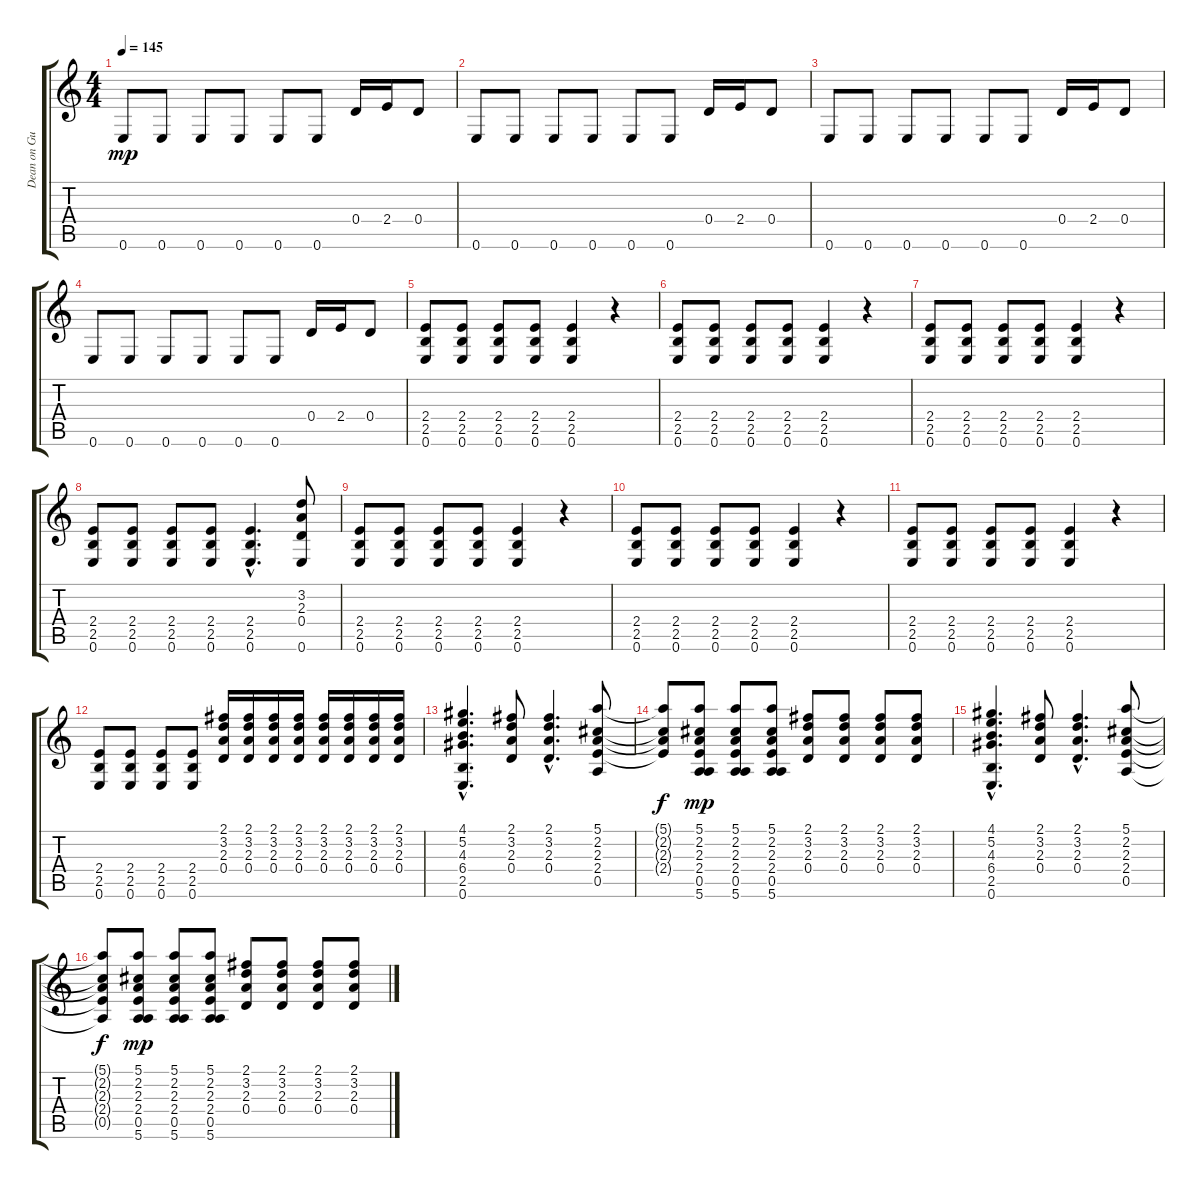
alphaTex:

\track ("Dean on Guitar" "Dean on Gu") {instrument distortionguitar}
\staff {score tabs}
\tuning (E4 B3 G3 D3 A2 E2) {hide}
\ts (4 4)
\tempo 145
\clef g2
\ks c
0.6.8{dy mp instrument distortionguitar} 0.6.8 0.6.8 0.6.8 0.6.8 0.6.8 0.4.16 2.4.16 0.4.8 |
0.6.8 0.6.8 0.6.8 0.6.8 0.6.8 0.6.8 0.4.16 2.4.16 0.4.8 |
0.6.8 0.6.8 0.6.8 0.6.8 0.6.8 0.6.8 0.4.16 2.4.16 0.4.8 |
0.6.8 0.6.8 0.6.8 0.6.8 0.6.8 0.6.8 0.4.16 2.4.16 0.4.8 |
(2.4 2.5 0.6).8 (2.4 2.5 0.6).8 (2.4 2.5 0.6).8 (2.4 2.5 0.6).8 (2.4 2.5 0.6).4 r.4 |
(2.4 2.5 0.6).8 (2.4 2.5 0.6).8 (2.4 2.5 0.6).8 (2.4 2.5 0.6).8 (2.4 2.5 0.6).4 r.4 |
(2.4 2.5 0.6).8 (2.4 2.5 0.6).8 (2.4 2.5 0.6).8 (2.4 2.5 0.6).8 (2.4 2.5 0.6).4 r.4 |
(2.4 2.5 0.6).8 (2.4 2.5 0.6).8 (2.4 2.5 0.6).8 (2.4 2.5 0.6).8 (2.4{hac} 2.5{hac} 0.6{hac}).4{d} (3.2 2.3 0.4 0.6).8 |
(2.4 2.5 0.6).8 (2.4 2.5 0.6).8 (2.4 2.5 0.6).8 (2.4 2.5 0.6).8 (2.4 2.5 0.6).4 r.4 |
(2.4 2.5 0.6).8 (2.4 2.5 0.6).8 (2.4 2.5 0.6).8 (2.4 2.5 0.6).8 (2.4 2.5 0.6).4 r.4 |
(2.4 2.5 0.6).8 (2.4 2.5 0.6).8 (2.4 2.5 0.6).8 (2.4 2.5 0.6).8 (2.4 2.5 0.6).4 r.4 |
(2.4 2.5 0.6).8 (2.4 2.5 0.6).8 (2.4 2.5 0.6).8 (2.4 2.5 0.6).8 (2.1 3.2 2.3 0.4).16 (2.1 3.2 2.3 0.4).16 (2.1 3.2 2.3 0.4).16 (2.1 3.2 2.3 0.4).16 (2.1 3.2 2.3 0.4).16 (2.1 3.2 2.3 0.4).16 (2.1 3.2 2.3 0.4).16 (2.1 3.2 2.3 0.4).16 |
(4.1{hac} 5.2{hac} 4.3{hac} 6.4{hac} 2.5 0.6).4{d} (2.1 3.2 2.3 0.4).8 (2.1{hac} 3.2{hac} 2.3{hac} 0.4{hac}).4{d} (5.1 2.2 2.3 2.4 0.5).8 |
(5.1{t} 2.2{t} 2.3{t} 2.4{t}).8{dy f} (5.1 2.2 2.3 2.4 0.5 5.6).8{dy mp} (5.1 2.2 2.3 2.4 0.5 5.6).8 (5.1 2.2 2.3 2.4 0.5 5.6).8 (2.1 3.2 2.3 0.4).8 (2.1 3.2 2.3 0.4).8 (2.1 3.2 2.3 0.4).8 (2.1 3.2 2.3 0.4).8 |
(4.1{hac} 5.2{hac} 4.3{hac} 6.4{hac} 2.5{hac} 0.6{hac}).4{d} (2.1 3.2 2.3 0.4).8 (2.1{hac} 3.2{hac} 2.3{hac} 0.4{hac}).4{d} (5.1 2.2 2.3 2.4 0.5).8 |
(5.1{t} 2.2{t} 2.3{t} 2.4{t} 0.5{t}).8{dy f} (5.1 2.2 2.3 2.4 0.5 5.6).8{dy mp} (5.1 2.2 2.3 2.4 0.5 5.6).8 (5.1 2.2 2.3 2.4 0.5 5.6).8 (2.1 3.2 2.3 0.4).8 (2.1 3.2 2.3 0.4).8 (2.1 3.2 2.3 0.4).8 (2.1 3.2 2.3 0.4).8
